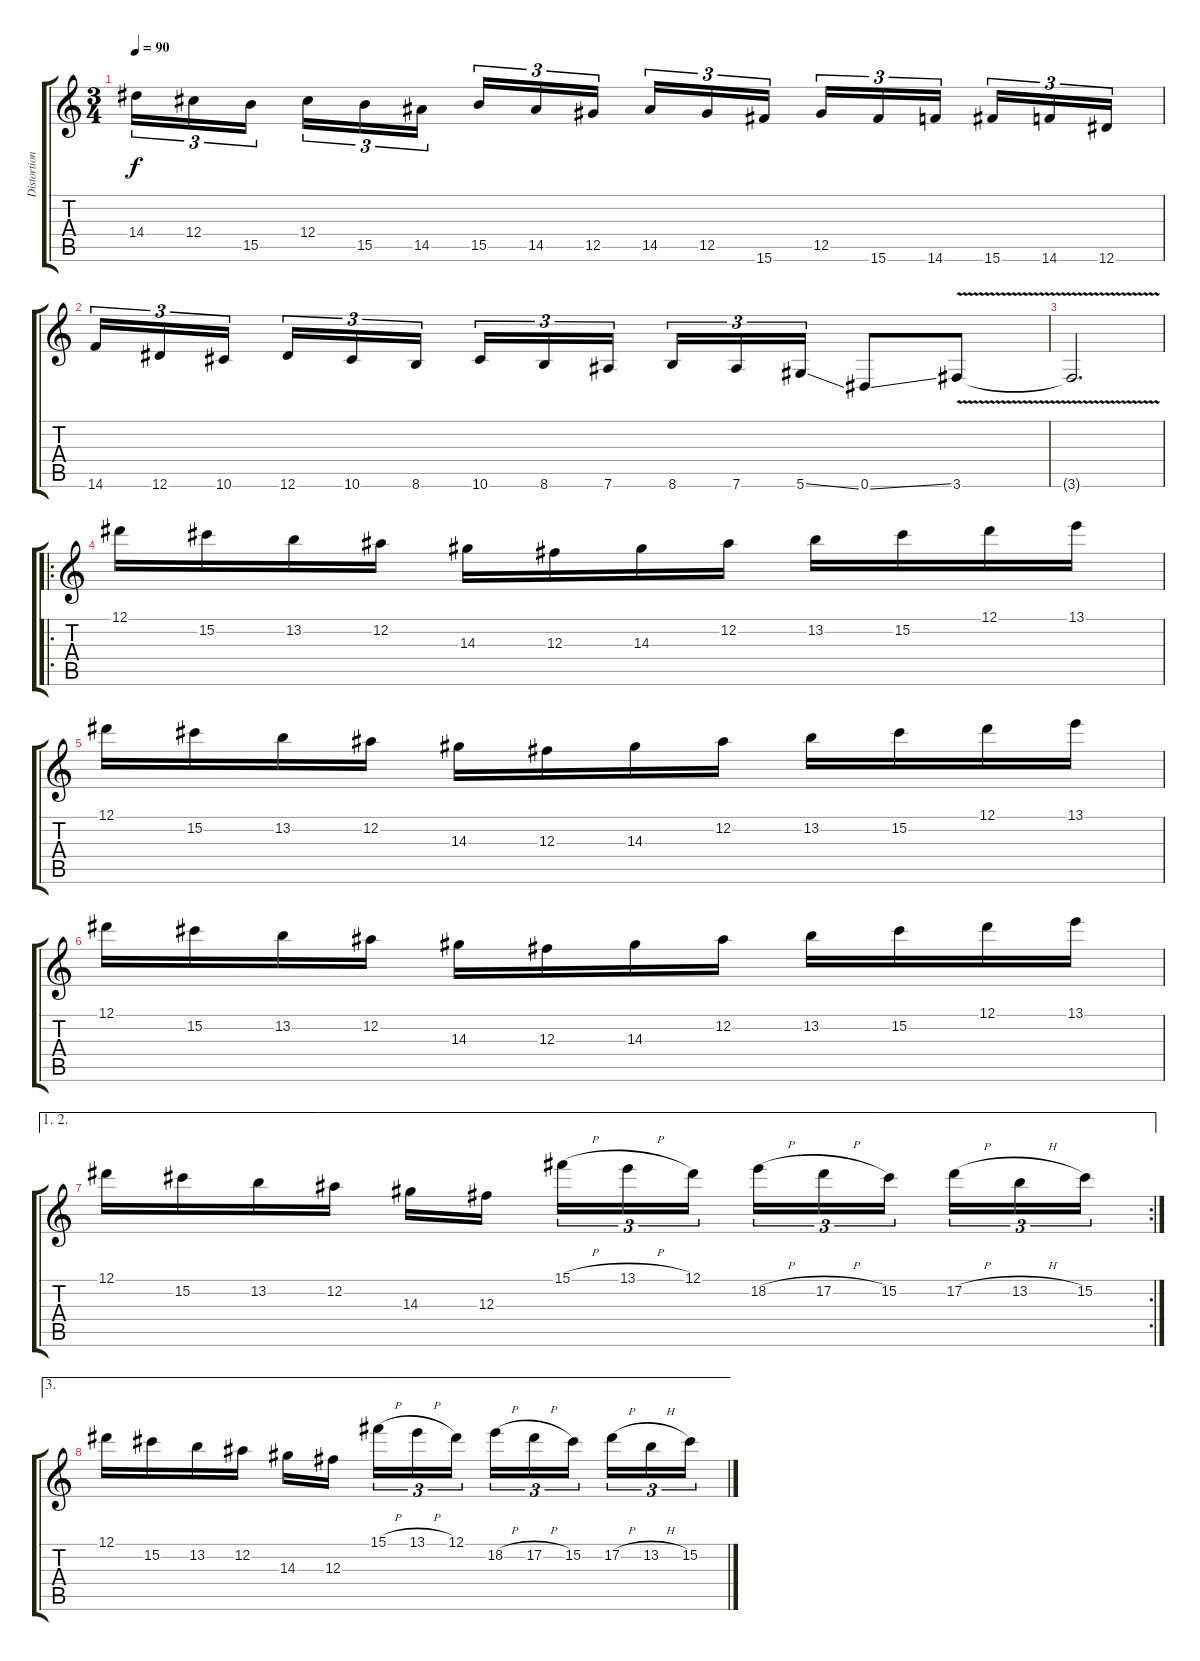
\track ("Distortion Lead Guitar" "Distortion") {instrument distortionguitar}
\staff {score tabs}
\tuning (Eb4 Bb3 Gb3 Db3 Ab2 Eb2) {hide}
\ts (3 4)
\tempo 90
\clef g2
\ks c
14.4.16{tu (3 2) dy f} 12.4.16{tu (3 2)} 15.5.16{tu (3 2) beam splitsecondary} 12.4.16{tu (3 2)} 15.5.16{tu (3 2)} 14.5.16{tu (3 2)} 15.5.16{tu (3 2)} 14.5.16{tu (3 2)} 12.5.16{tu (3 2) beam splitsecondary} 14.5.16{tu (3 2)} 12.5.16{tu (3 2)} 15.6.16{tu (3 2)} 12.5.16{tu (3 2)} 15.6.16{tu (3 2)} 14.6.16{tu (3 2) beam splitsecondary} 15.6.16{tu (3 2)} 14.6.16{tu (3 2)} 12.6.16{tu (3 2)} |
14.6.16{tu (3 2)} 12.6.16{tu (3 2)} 10.6.16{tu (3 2) beam splitsecondary} 12.6.16{tu (3 2)} 10.6.16{tu (3 2)} 8.6.16{tu (3 2)} 10.6.16{tu (3 2)} 8.6.16{tu (3 2)} 7.6.16{tu (3 2) beam splitsecondary} 8.6.16{tu (3 2)} 7.6.16{tu (3 2)} 5.6{ss}.16{tu (3 2)} 0.6{ss}.8 3.6{v}.8 |
3.6{t}.2{d} |
\ro
12.1.16 15.2.16 13.2.16 12.2.16 14.3.16 12.3.16 14.3.16 12.2.16 13.2.16 15.2.16 12.1.16 13.1.16 |
12.1.16 15.2.16 13.2.16 12.2.16 14.3.16 12.3.16 14.3.16 12.2.16 13.2.16 15.2.16 12.1.16 13.1.16 |
12.1.16 15.2.16 13.2.16 12.2.16 14.3.16 12.3.16 14.3.16 12.2.16 13.2.16 15.2.16 12.1.16 13.1.16 |
\ae (1 2)
\rc 2
12.1.16 15.2.16 13.2.16 12.2.16 14.3.16 12.3.16{beam splitsecondary} 15.1{h}.16{tu (3 2)} 13.1{h}.16{tu (3 2)} 12.1.16{tu (3 2)} 18.2{h}.16{tu (3 2)} 17.2{h}.16{tu (3 2)} 15.2.16{tu (3 2) beam splitsecondary} 17.2{h}.16{tu (3 2)} 13.2{h}.16{tu (3 2)} 15.2.16{tu (3 2)} |
\ae 3
12.1.16 15.2.16 13.2.16 12.2.16 14.3.16 12.3.16{beam splitsecondary} 15.1{h}.16{tu (3 2)} 13.1{h}.16{tu (3 2)} 12.1.16{tu (3 2)} 18.2{h}.16{tu (3 2)} 17.2{h}.16{tu (3 2)} 15.2.16{tu (3 2) beam splitsecondary} 17.2{h}.16{tu (3 2)} 13.2{h}.16{tu (3 2)} 15.2.16{tu (3 2)}
